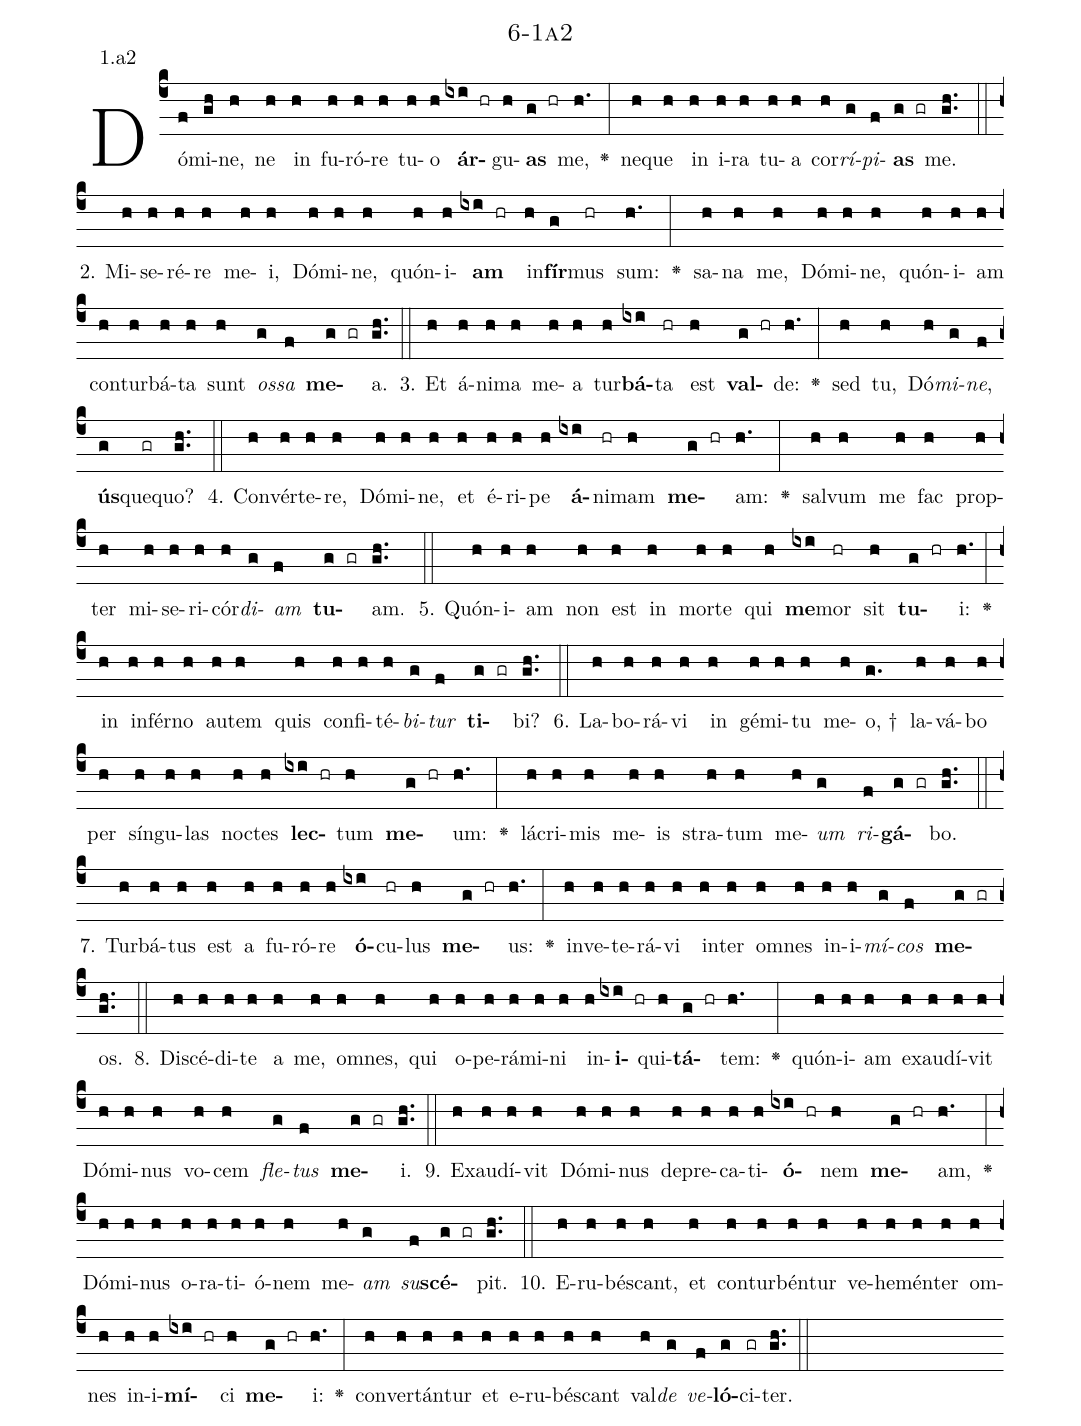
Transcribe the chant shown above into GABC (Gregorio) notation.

name: 6-1a2;
annotation: 1.a2;
%%
(c4)Dó(f)mi(gh)ne,(h) ne(h) in(h) fu(h)ró(h)re(h) tu(h)o(h) <b>ár</b>(ixi hr)gu(h)<b>as</b>(g hr) me,(h.) <v>\greheightstar</v>(:) ne(h)que(h) in(h) i(h)ra(h) tu(h)a(h) cor(h)<i>rí</i>(g)<i>pi</i>(f)<b>as</b>(g gr) me.(gh..) (::)
2. Mi(h)se(h)ré(h)re(h) me(h)i,(h) Dó(h)mi(h)ne,(h) quón(h)i(h)<b>am</b>(ixi hr) in(h)<b>fír</b>(g)mus(hr) sum:(h.) <v>\greheightstar</v>(:) sa(h)na(h) me,(h) Dó(h)mi(h)ne,(h) quón(h)i(h)am(h) con(h)tur(h)bá(h)ta(h) sunt(h) <i>os</i>(g)<i>sa</i>(f) <b>me</b>(g gr)a.(gh..) (::)
3. Et(h) á(h)ni(h)ma(h) me(h)a(h) tur(h)<b>bá</b>(ixi)ta(hr) est(h) <b>val</b>(g hr)de:(h.) <v>\greheightstar</v>(:) sed(h) tu,(h) Dó(h)<i>mi</i>(g)<i>ne</i>,(f) <b>ús</b>(g)que(gr)quo?(gh..) (::)
4. Con(h)vér(h)te(h)re,(h) Dó(h)mi(h)ne,(h) et(h) é(h)ri(h)pe(h) <b>á</b>(ixi)ni(hr)mam(h) <b>me</b>(g hr)am:(h.) <v>\greheightstar</v>(:) sal(h)vum(h) me(h) fac(h) prop(h)ter(h) mi(h)se(h)ri(h)cór(h)<i>di</i>(g)<i>am</i>(f) <b>tu</b>(g gr)am.(gh..) (::)
5. Quón(h)i(h)am(h) non(h) est(h) in(h) mor(h)te(h) qui(h) <b>me</b>(ixi)mor(hr) sit(h) <b>tu</b>(g hr)i:(h.) <v>\greheightstar</v>(:) in(h) in(h)fér(h)no(h) au(h)tem(h) quis(h) con(h)fi(h)té(h)<i>bi</i>(g)<i>tur</i>(f) <b>ti</b>(g gr)bi?(gh..) (::)
6. La(h)bo(h)rá(h)vi(h) in(h) gé(h)mi(h)tu(h) me(h)o, †(g.) la(h)vá(h)bo(h) per(h) sín(h)gu(h)las(h) noc(h)tes(h) <b>lec</b>(ixi hr)tum(h) <b>me</b>(g hr)um:(h.) <v>\greheightstar</v>(:) lá(h)cri(h)mis(h) me(h)is(h) stra(h)tum(h) me(h)<i>um</i>(g) <i>ri</i>(f)<b>gá</b>(g gr)bo.(gh..) (::)
7. Tur(h)bá(h)tus(h) est(h) a(h) fu(h)ró(h)re(h) <b>ó</b>(ixi)cu(hr)lus(h) <b>me</b>(g hr)us:(h.) <v>\greheightstar</v>(:) in(h)ve(h)te(h)rá(h)vi(h) in(h)ter(h) om(h)nes(h) in(h)i(h)<i>mí</i>(g)<i>cos</i>(f) <b>me</b>(g gr)os.(gh..) (::)
8. Di(h)scé(h)di(h)te(h) a(h) me,(h) om(h)nes,(h) qui(h) o(h)pe(h)rá(h)mi(h)ni(h) in(h)<b>i</b>(ixi hr)qui(h)<b>tá</b>(g hr)tem:(h.) <v>\greheightstar</v>(:) quón(h)i(h)am(h) ex(h)au(h)dí(h)vit(h) Dó(h)mi(h)nus(h) vo(h)cem(h) <i>fle</i>(g)<i>tus</i>(f) <b>me</b>(g gr)i.(gh..) (::)
9. Ex(h)au(h)dí(h)vit(h) Dó(h)mi(h)nus(h) de(h)pre(h)ca(h)ti(h)<b>ó</b>(ixi hr)nem(h) <b>me</b>(g hr)am,(h.) <v>\greheightstar</v>(:) Dó(h)mi(h)nus(h) o(h)ra(h)ti(h)ó(h)nem(h) me(h)<i>am</i>(g) <i>su</i>(f)<b>scé</b>(g gr)pit.(gh..) (::)
10. E(h)ru(h)bés(h)cant,(h) et(h) con(h)tur(h)bén(h)tur(h) ve(h)he(h)mén(h)ter(h) om(h)nes(h) in(h)i(h)<b>mí</b>(ixi hr)ci(h) <b>me</b>(g hr)i:(h.) <v>\greheightstar</v>(:) con(h)ver(h)tán(h)tur(h) et(h) e(h)ru(h)bés(h)cant(h) val(h)<i>de</i>(g) <i>ve</i>(f)<b>ló</b>(g)ci(gr)ter.(gh..) (::)
